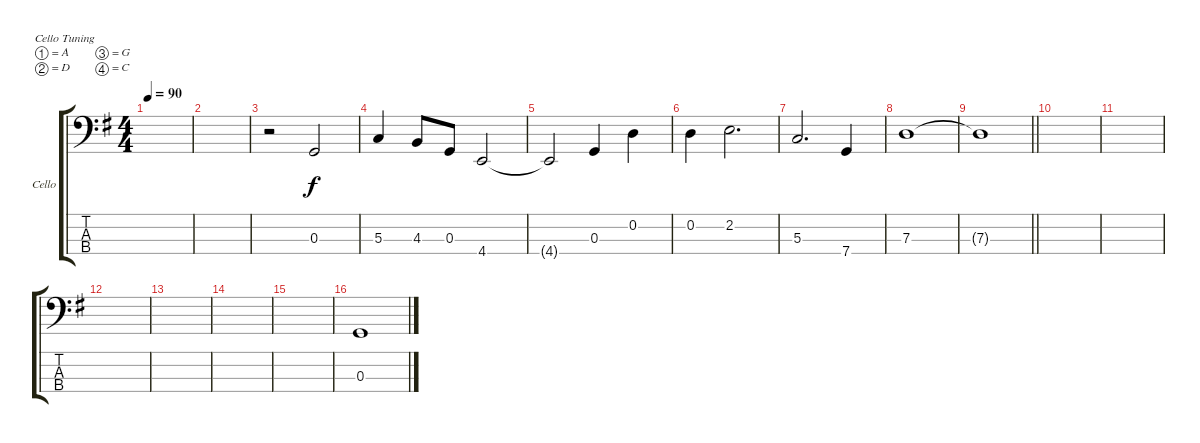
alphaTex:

\defaultSystemsLayout 4
\bracketExtendMode groupsimilarinstruments
\firstSystemTrackNameOrientation horizontal
\otherSystemsTrackNameOrientation horizontal
\track ("Cello" "Cello") {instrument cello}
\staff {score tabs}
\tuning (A3 D3 G2 C2)
\ts (4 4)
\tempo 90
\clef f4
\ks g
|
\scale
0.553957 |
\scale
0.223022 r.2 0.3.2 |
\scale
0.223022 5.3.4 4.3.8 0.3.8 4.4.2 |
\scale
0.333333 4.4{t}.2 0.3.4 0.2.4 |
\scale
0.333333 0.2.4 2.2.2{d} |
\scale
0.333333 5.3.2{d} 7.4.4 |
\scale
0.333333 7.3.1 |
\scale
0.333333
\barLineRight lightlight
7.3{t}.1 |
\scale
0.333333 |
\scale
0.333333 |
\scale
0.333333 |
\scale
0.333333 |
\scale
0.333333 |
\scale
0.333333 |
\scale
0.333333 0.3.1
